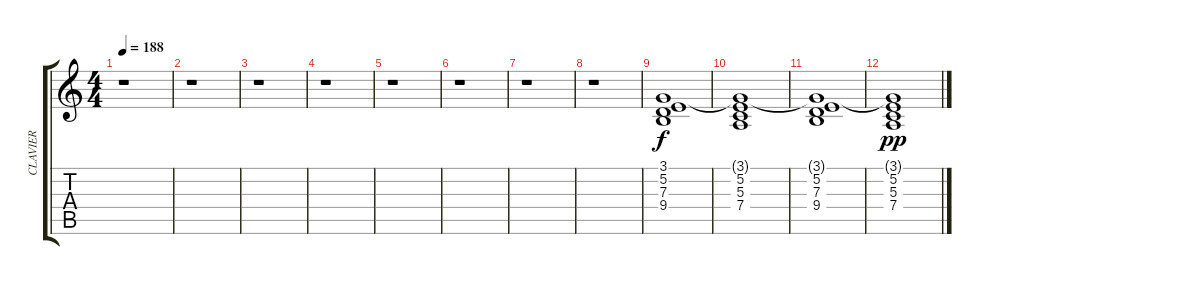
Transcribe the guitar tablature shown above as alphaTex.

\track ("CLAVIER" "CLAVIER") {instrument synthstrings1}
\staff {score tabs}
\tuning (E4 B3 G3 D3 A2 E2) {hide}
\ts (4 4)
\tempo 188
\clef g2
\ks c
r.1{dy f} |
r.1 |
r.1 |
r.1 |
r.1 |
r.1 |
r.1 |
r.1 |
(3.1 5.2 7.3 9.4).1 |
(3.1{t} 5.2 5.3 7.4).1 |
(3.1{t} 5.2 7.3 9.4).1 |
(3.1{t} 5.2 5.3 7.4).1{dy pp}
